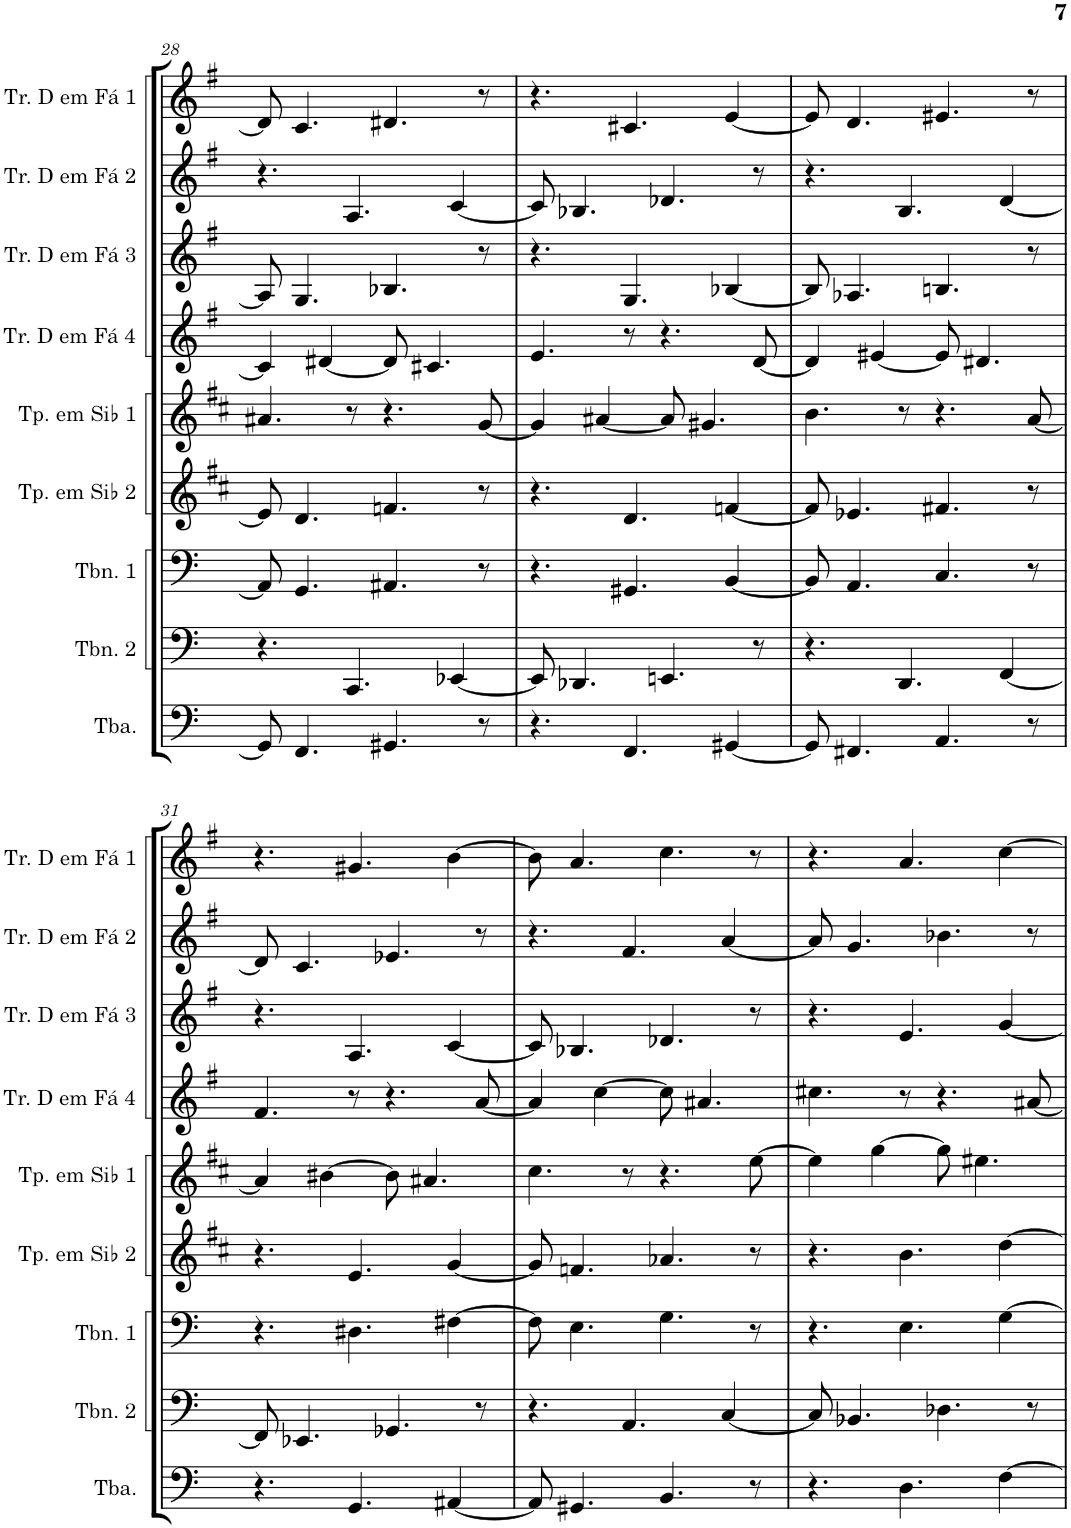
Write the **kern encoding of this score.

**kern	**kern	**kern	**kern	**kern	**kern	**kern	**kern	**kern
*part9	*part8	*part7	*part6	*part5	*part4	*part3	*part2	*part1
*staff9	*staff8	*staff7	*staff6	*staff5	*staff4	*staff3	*staff2	*staff1
*I"Tuba	*I"Trombone 2	*I"Trombone 1	*I"Trompete em Sib 2	*I"Trompete em Sib 1	*I"Trompa em Fá 4	*I"Trompa em Fá 3	*I"Trompa em Fá 2	*I"Trompa em Fá 1
*I'Tba.	*I'Tbn. 2	*I'Tbn. 1	*I'Tp. em Sib 2	*I'Tp. em Sib 1	*	*	*	*
!!LO:PB:g=z
*clefF4	*clefF4	*clefF4	*clefG2	*clefG2	*clefG2	*clefG2	*clefG2	*clefG2
*	*	*	*Trd1c2	*Trd1c2	*Trd4c7	*Trd4c7	*Trd4c7	*Trd4c7
*k[]	*k[]	*k[]	*k[f#c#]	*k[f#c#]	*k[f#]	*k[f#]	*k[f#]	*k[f#]
*M4/4	*M4/4	*M4/4	*M4/4	*M4/4	*M4/4	*M4/4	*M4/4	*M4/4
=28	=28	=28	=28	=28	=28	=28	=28	=28
8GG/]	4.r	8AA/]	8e/]	4.a#X/	4c/]	8A/]	4.r	8d/]
4.FF/	.	4.GG/	4.d/	.	.	4.G/	.	4.c/
.	.	.	.	.	[4d#X/	.	.	.
.	4.CC/	.	.	8r	.	.	4.A/	.
4.GG#X/	.	4.AA#X/	4.fn/	4.r	8d#/]	4.B-X/	.	4.d#X/
.	.	.	.	.	4.c#X/	.	.	.
.	[4EE-X/	.	.	.	.	.	[4c/	.
8r	.	8r	8r	[8g/	.	8r	.	8r
=29	=29	=29	=29	=29	=29	=29	=29	=29
4.r	8EE-/]	4.r	4.r	4g/]	4.e/	4.r	8c/]	4.r
.	4.DD-X/	.	.	.	.	.	4.B-X/	.
.	.	.	.	[4a#X/	.	.	.	.
4.FF/	.	4.GG#X/	4.d/	.	8r	4.G/	.	4.c#X/
.	4.EEn/	.	.	8a#/]	4.r	.	4.d-X/	.
.	.	.	.	4.g#X/	.	.	.	.
[4GG#X/	.	[4BB/	[4fn/	.	.	[4B-X/	.	[4e/
.	8r	.	.	.	[8d/	.	8r	.
=30	=30	=30	=30	=30	=30	=30	=30	=30
8GG#/]	4.r	8BB/]	8f/]	4.b\	4d/]	8B-/]	4.r	8e/]
4.FF#X/	.	4.AA/	4.e-X/	.	.	4.A-X/	.	4.d/
.	.	.	.	.	[4e#X/	.	.	.
.	4.DD/	.	.	8r	.	.	4.B/	.
4.AA/	.	4.C/	4.f#X/	4.r	8e#/]	4.Bn/	.	4.e#X/
.	.	.	.	.	4.d#X/	.	.	.
.	[4FF/	.	.	.	.	.	[4d/	.
8r	.	8r	8r	[8a/	.	8r	.	8r
!!LO:LB:g=z
=31	=31	=31	=31	=31	=31	=31	=31	=31
4.r	8FF/]	4.r	4.r	4a/]	4.f#/	4.r	8d/]	4.r
.	4.EE-X/	.	.	.	.	.	4.c/	.
.	.	.	.	[4b#X\	.	.	.	.
4.GG/	.	4.D#X\	4.e/	.	8r	4.A/	.	4.g#X/
.	4.GG-X/	.	.	8b#\]	4.r	.	4.e-X/	.
.	.	.	.	4.a#X/	.	.	.	.
[4AA#X/	.	[4F#X\	[4g/	.	.	[4c/	.	[4b\
.	8r	.	.	.	[8a/	.	8r	.
=32	=32	=32	=32	=32	=32	=32	=32	=32
8AA#/]	4.r	8F#\]	8g/]	4.cc#\	4a/]	8c/]	4.r	8b\]
4.GG#X/	.	4.E\	4.fn/	.	.	4.B-X/	.	4.a/
.	.	.	.	.	[4cc\	.	.	.
.	4.AA/	.	.	8r	.	.	4.f#/	.
4.BB/	.	4.G\	4.a-X/	4.r	8cc\]	4.d-X/	.	4.cc\
.	.	.	.	.	4.a#X/	.	.	.
.	[4C/	.	.	.	.	.	[4a/	.
8r	.	8r	8r	[8ee\	.	8r	.	8r
=33	=33	=33	=33	=33	=33	=33	=33	=33
4.r	8C/]	4.r	4.r	4ee\]	4.cc#X\	4.r	8a/]	4.r
.	4.BB-X/	.	.	.	.	.	4.g/	.
.	.	.	.	[4gg\	.	.	.	.
4.D\	.	4.E\	4.b\	.	8r	4.e/	.	4.a/
.	4.D-X\	.	.	8gg\]	4.r	.	4.b-X\	.
.	.	.	.	4.ee#X\	.	.	.	.
[4F\	.	[4G\	[4dd\	.	.	[4g/	.	[4cc\
.	8r	.	.	.	[8a#X/	.	8r	.
=	=	=	=	=	=	=	=	=
*-	*-	*-	*-	*-	*-	*-	*-	*-
